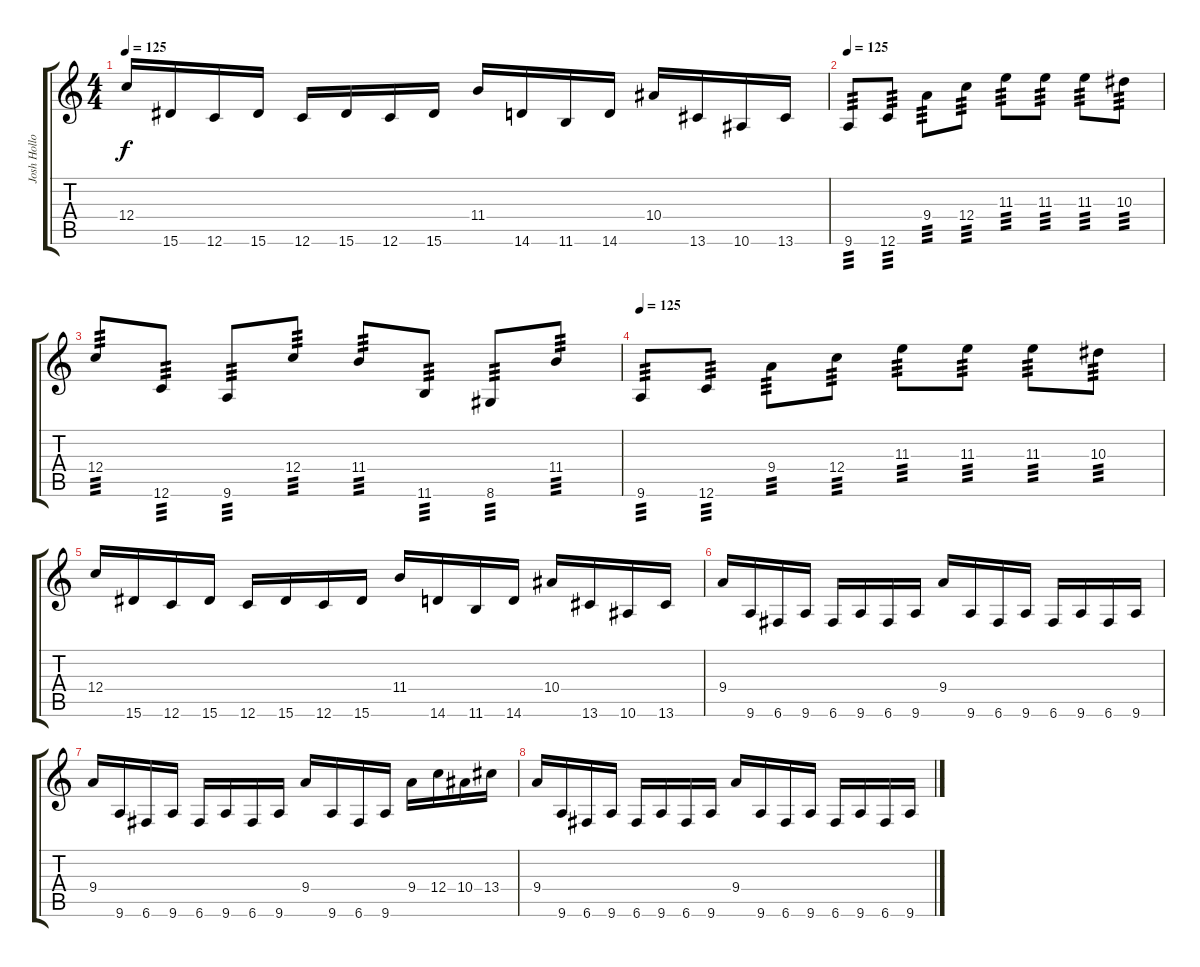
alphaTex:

\track ("Josh Holloway" "Josh Hollo") {instrument distortionguitar}
\staff {score tabs}
\tuning (D4 A3 F3 C3 G2 C2) {hide}
\ts (4 4)
\tempo 125
\clef g2
\ks c
12.4.16{dy f} 15.6.16 12.6.16 15.6.16 12.6.16 15.6.16 12.6.16 15.6.16 11.4.16 14.6.16 11.6.16 14.6.16 10.4.16 13.6.16 10.6.16 13.6.16 |
\tempo 125
9.6.8{tp 3} 12.6.8{tp 3} 9.4.8{tp 3} 12.4.8{tp 3} 11.3.8{tp 3} 11.3.8{tp 3} 11.3.8{tp 3} 10.3.8{tp 3} |
12.4.8{tp 3} 12.6.8{tp 3} 9.6.8{tp 3} 12.4.8{tp 3} 11.4.8{tp 3} 11.6.8{tp 3} 8.6.8{tp 3} 11.4.8{tp 3} |
\tempo 125
9.6.8{tp 3} 12.6.8{tp 3} 9.4.8{tp 3} 12.4.8{tp 3} 11.3.8{tp 3} 11.3.8{tp 3} 11.3.8{tp 3} 10.3.8{tp 3} |
12.4.16 15.6.16 12.6.16 15.6.16 12.6.16 15.6.16 12.6.16 15.6.16 11.4.16 14.6.16 11.6.16 14.6.16 10.4.16 13.6.16 10.6.16 13.6.16 |
9.4.16 9.6.16 6.6.16 9.6.16 6.6.16 9.6.16 6.6.16 9.6.16 9.4.16 9.6.16 6.6.16 9.6.16 6.6.16 9.6.16 6.6.16 9.6.16 |
9.4.16 9.6.16 6.6.16 9.6.16 6.6.16 9.6.16 6.6.16 9.6.16 9.4.16 9.6.16 6.6.16 9.6.16 9.4.16 12.4.16 10.4.16 13.4.16 |
9.4.16 9.6.16 6.6.16 9.6.16 6.6.16 9.6.16 6.6.16 9.6.16 9.4.16 9.6.16 6.6.16 9.6.16 6.6.16 9.6.16 6.6.16 9.6.16
